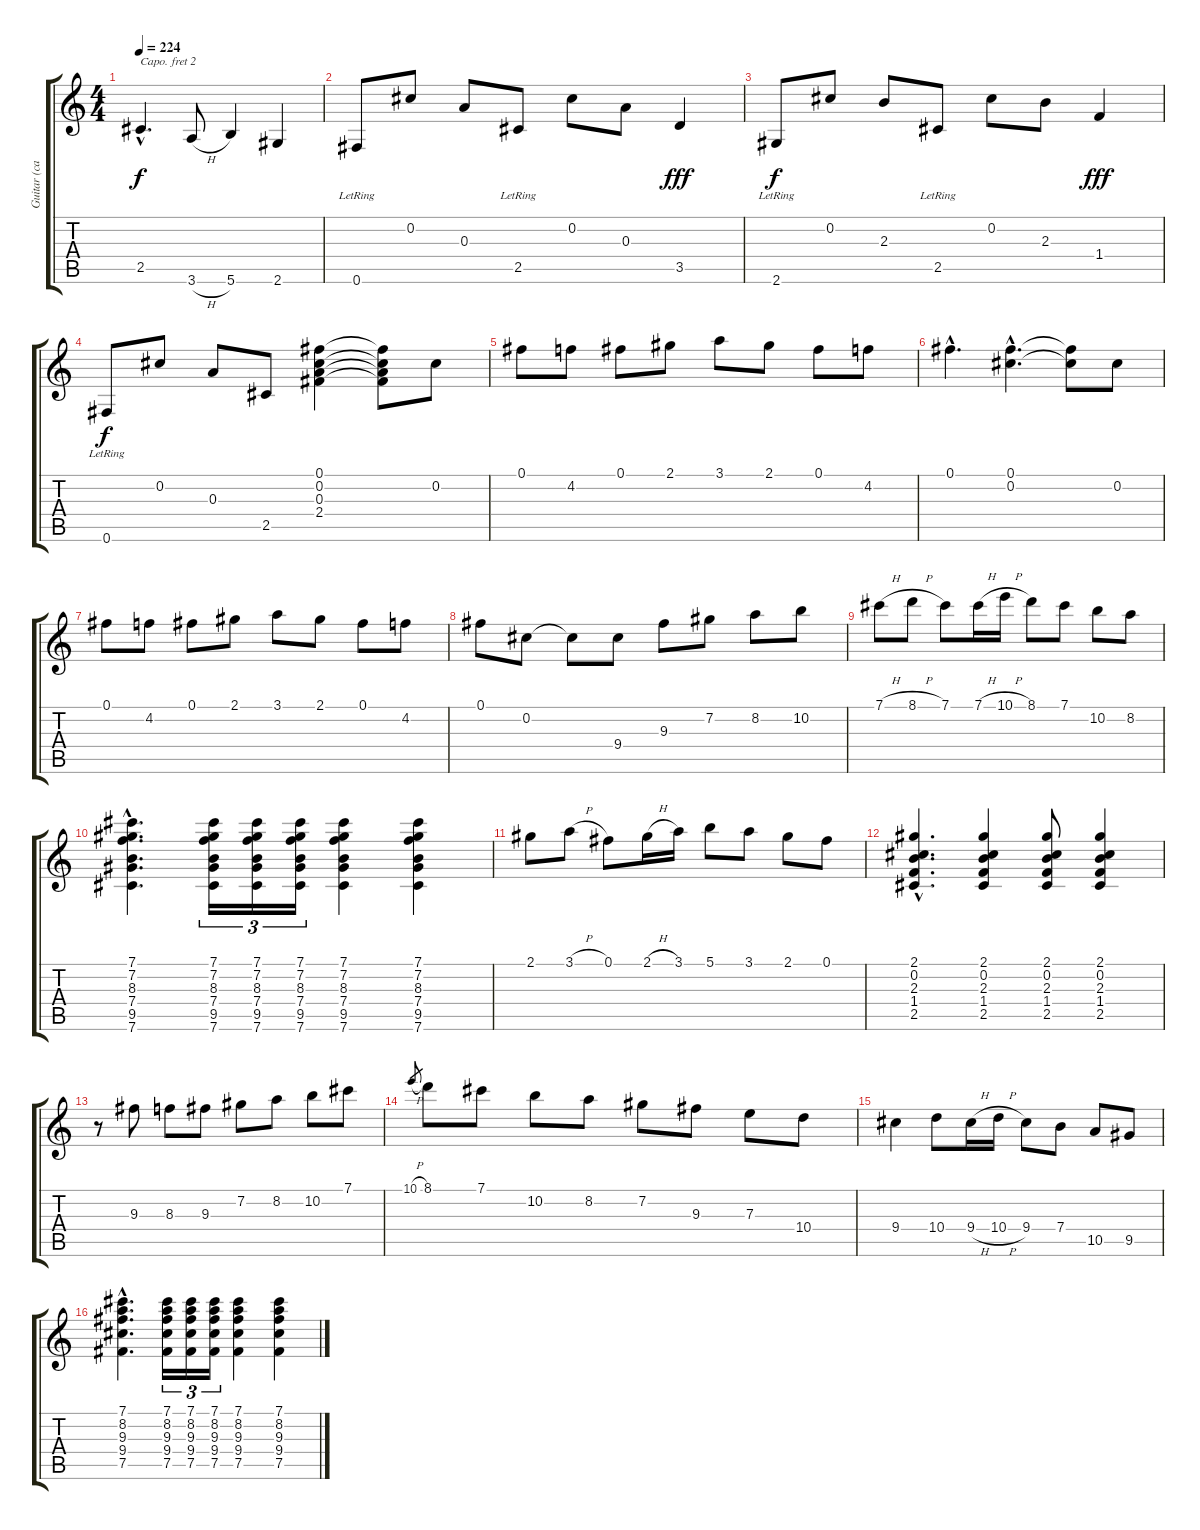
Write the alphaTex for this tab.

\track ("Guitar (capo @ 2)" "Guitar (ca") {instrument acousticguitarnylon}
\staff {score tabs}
\capo 2
\tuning (E4 B3 G3 D3 A2 E2) {hide}
\ts (4 4)
\tempo 224
\clef g2
\ks c
2.5{hac}.4{d dy f} 3.6{h}.8 5.6.4 2.6.4 |
0.6{lr}.8 0.2.8 0.3.8 2.5{lr}.8 0.2.8 0.3.8 3.5.4{dy fff} |
2.6{lr}.8{dy f} 0.2.8 2.3.8 2.5{lr}.8 0.2.8 2.3.8 1.4.4{dy fff} |
0.6{lr}.8{dy f} 0.2.8 0.3.8 2.5.8 (0.1 0.2 0.3 2.4).4 (0.1{t} 0.2{t} 0.3{t} 2.4{t}).8 0.2.8 |
0.1.8 4.2.8 0.1.8 2.1.8 3.1.8 2.1.8 0.1.8 4.2.8 |
0.1{hac}.4{d} (0.1{hac} 0.2{hac}).4{d} (0.1{t} 0.2{t}).8 0.2.8 |
0.1.8 4.2.8 0.1.8 2.1.8 3.1.8 2.1.8 0.1.8 4.2.8 |
0.1.8 0.2.8 0.2{t}.8 9.4.8 9.3.8 7.2.8 8.2.8 10.2.8 |
7.1{h}.8 8.1{h}.8 7.1.8 7.1{h}.16 10.1{h}.16 8.1.8 7.1.8 10.2.8 8.2.8 |
(7.1{hac} 7.2{hac} 8.3{hac} 7.4{hac} 9.5{hac} 7.6{hac}).4{d} (7.1 7.2 8.3 7.4 9.5 7.6).16{tu (3 2)} (7.1 7.2 8.3 7.4 9.5 7.6).16{tu (3 2)} (7.1 7.2 8.3 7.4 9.5 7.6).16{tu (3 2)} (7.1 7.2 8.3 7.4 9.5 7.6).4 (7.1 7.2 8.3 7.4 9.5 7.6).4 |
2.1.8 3.1{h}.8 0.1.8 2.1{h}.16 3.1.16 5.1.8 3.1.8 2.1.8 0.1.8 |
(2.1{hac} 0.2{hac} 2.3{hac} 1.4{hac} 2.5{hac}).4{d} (2.1 0.2 2.3 1.4 2.5).4 (2.1 0.2 2.3 1.4 2.5).8 (2.1 0.2 2.3 1.4 2.5).4 |
r.8 9.3.8 8.3.8 9.3.8 7.2.8 8.2.8 10.2.8 7.1.8 |
10.1{h}.8{gr} 8.1.8 7.1.8 10.2.8 8.2.8 7.2.8 9.3.8 7.3.8 10.4.8 |
9.4.4 10.4.8 9.4{h}.16 10.4{h}.16 9.4.8 7.4.8 10.5.8 9.5.8 |
(7.1{hac} 8.2{hac} 9.3{hac} 9.4{hac} 7.5{hac}).4{d} (7.1 8.2 9.3 9.4 7.5).16{tu (3 2)} (7.1 8.2 9.3 9.4 7.5).16{tu (3 2)} (7.1 8.2 9.3 9.4 7.5).16{tu (3 2)} (7.1 8.2 9.3 9.4 7.5).4 (7.1 8.2 9.3 9.4 7.5).4
